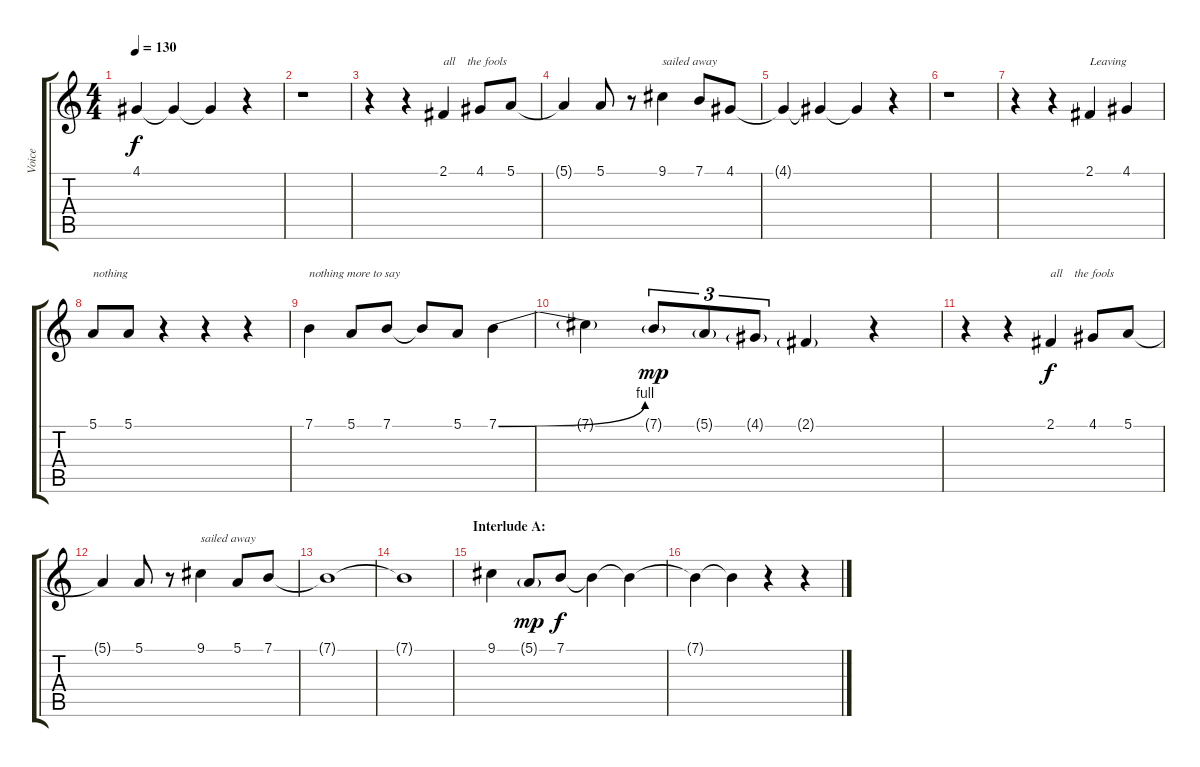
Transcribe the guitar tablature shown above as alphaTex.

\track ("Voice" "Voice") {instrument oboe}
\staff {score tabs}
\tuning (E4 B3 G3 D3 A2 E2) {hide}
\ts (4 4)
\tempo 130
\clef g2
\ks c
4.1{t}.4{dy f} 4.1{t}.4 4.1{t}.4 r.4 |
r.1 |
r.4 r.4 2.1.4{txt "all    the fools"} 4.1.8 5.1.8 |
5.1{t}.4 5.1.8 r.8 9.1.4{txt "sailed away"} 7.1.8 4.1.8 |
4.1{t}.4 4.1{t}.4 4.1{t}.4 r.4 |
r.1 |
r.4 r.4 2.1.4{txt "Leaving"} 4.1.4 |
5.1.8{txt "nothing"} 5.1.8 r.4 r.4 r.4 |
7.1.4{txt "nothing more to say"} 5.1.8 7.1.8 7.1{t}.8 5.1.8 7.1{be (bend 0 0 60 4)}.4 |
7.1{t}.4 7.1{g}.8{tu (3 2) dy mp} 5.1{g}.8{tu (3 2)} 4.1{g}.8{tu (3 2)} 2.1{g}.4 r.4 |
r.4 r.4 2.1.4{txt "all    the fools" dy f} 4.1.8 5.1.8 |
5.1{t}.4 5.1.8 r.8 9.1.4{txt "sailed away"} 5.1.8 7.1.8 |
7.1{t}.1 |
7.1{t}.1 |
\section ("" "Interlude A:")
9.1.4 5.1{g}.8{dy mp} 7.1.8{dy f} 7.1{t}.4 7.1{t}.4 |
7.1{t}.4 7.1{t}.4 r.4 r.4
